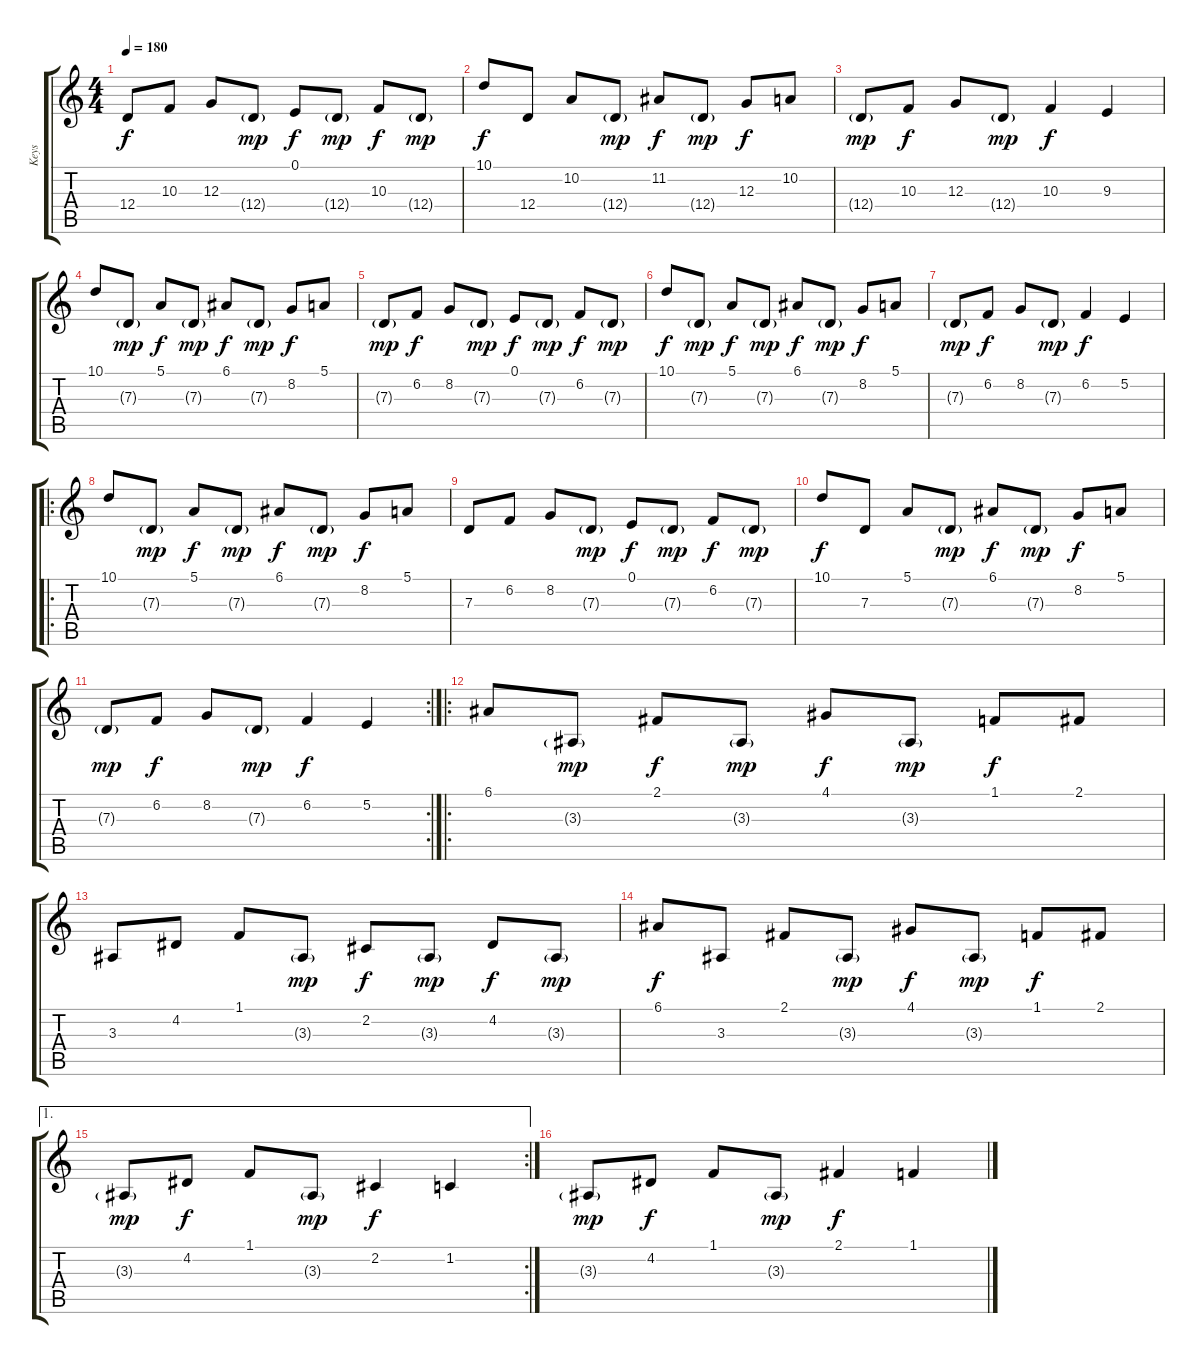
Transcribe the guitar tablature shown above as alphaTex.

\track ("Keys" "Keys") {instrument synthstrings2}
\staff {score tabs}
\tuning (E4 B3 G3 D3 A2 E2) {hide}
\ts (4 4)
\tempo 180
\clef g2
\ks c
12.4.8{dy f} 10.3.8 12.3.8 12.4{g}.8{dy mp} 0.1.8{dy f} 12.4{g}.8{dy mp} 10.3.8{dy f} 12.4{g}.8{dy mp} |
10.1.8{dy f} 12.4.8 10.2.8 12.4{g}.8{dy mp} 11.2.8{dy f} 12.4{g}.8{dy mp} 12.3.8{dy f} 10.2.8 |
12.4{g}.8{dy mp} 10.3.8{dy f} 12.3.8 12.4{g}.8{dy mp} 10.3.4{dy f} 9.3.4 |
10.1.8 7.3{g}.8{dy mp} 5.1.8{dy f} 7.3{g}.8{dy mp} 6.1.8{dy f} 7.3{g}.8{dy mp} 8.2.8{dy f} 5.1.8 |
7.3{g}.8{dy mp} 6.2.8{dy f} 8.2.8 7.3{g}.8{dy mp} 0.1.8{dy f} 7.3{g}.8{dy mp} 6.2.8{dy f} 7.3{g}.8{dy mp} |
10.1.8{dy f} 7.3{g}.8{dy mp} 5.1.8{dy f} 7.3{g}.8{dy mp} 6.1.8{dy f} 7.3{g}.8{dy mp} 8.2.8{dy f} 5.1.8 |
7.3{g}.8{dy mp} 6.2.8{dy f} 8.2.8 7.3{g}.8{dy mp} 6.2.4{dy f} 5.2.4 |
\ro
10.1.8 7.3{g}.8{dy mp} 5.1.8{dy f} 7.3{g}.8{dy mp} 6.1.8{dy f} 7.3{g}.8{dy mp} 8.2.8{dy f} 5.1.8 |
7.3.8 6.2.8 8.2.8 7.3{g}.8{dy mp} 0.1.8{dy f} 7.3{g}.8{dy mp} 6.2.8{dy f} 7.3{g}.8{dy mp} |
10.1.8{dy f} 7.3.8 5.1.8 7.3{g}.8{dy mp} 6.1.8{dy f} 7.3{g}.8{dy mp} 8.2.8{dy f} 5.1.8 |
\rc 2
7.3{g}.8{dy mp} 6.2.8{dy f} 8.2.8 7.3{g}.8{dy mp} 6.2.4{dy f} 5.2.4 |
\ro
6.1.8 3.3{g}.8{dy mp} 2.1.8{dy f} 3.3{g}.8{dy mp} 4.1.8{dy f} 3.3{g}.8{dy mp} 1.1.8{dy f} 2.1.8 |
3.3.8 4.2.8 1.1.8 3.3{g}.8{dy mp} 2.2.8{dy f} 3.3{g}.8{dy mp} 4.2.8{dy f} 3.3{g}.8{dy mp} |
6.1.8{dy f} 3.3.8 2.1.8 3.3{g}.8{dy mp} 4.1.8{dy f} 3.3{g}.8{dy mp} 1.1.8{dy f} 2.1.8 |
\ae 1
\rc 2
3.3{g}.8{dy mp} 4.2.8{dy f} 1.1.8 3.3{g}.8{dy mp} 2.2.4{dy f} 1.2.4 |
3.3{g}.8{dy mp} 4.2.8{dy f} 1.1.8 3.3{g}.8{dy mp} 2.1.4{dy f} 1.1.4
